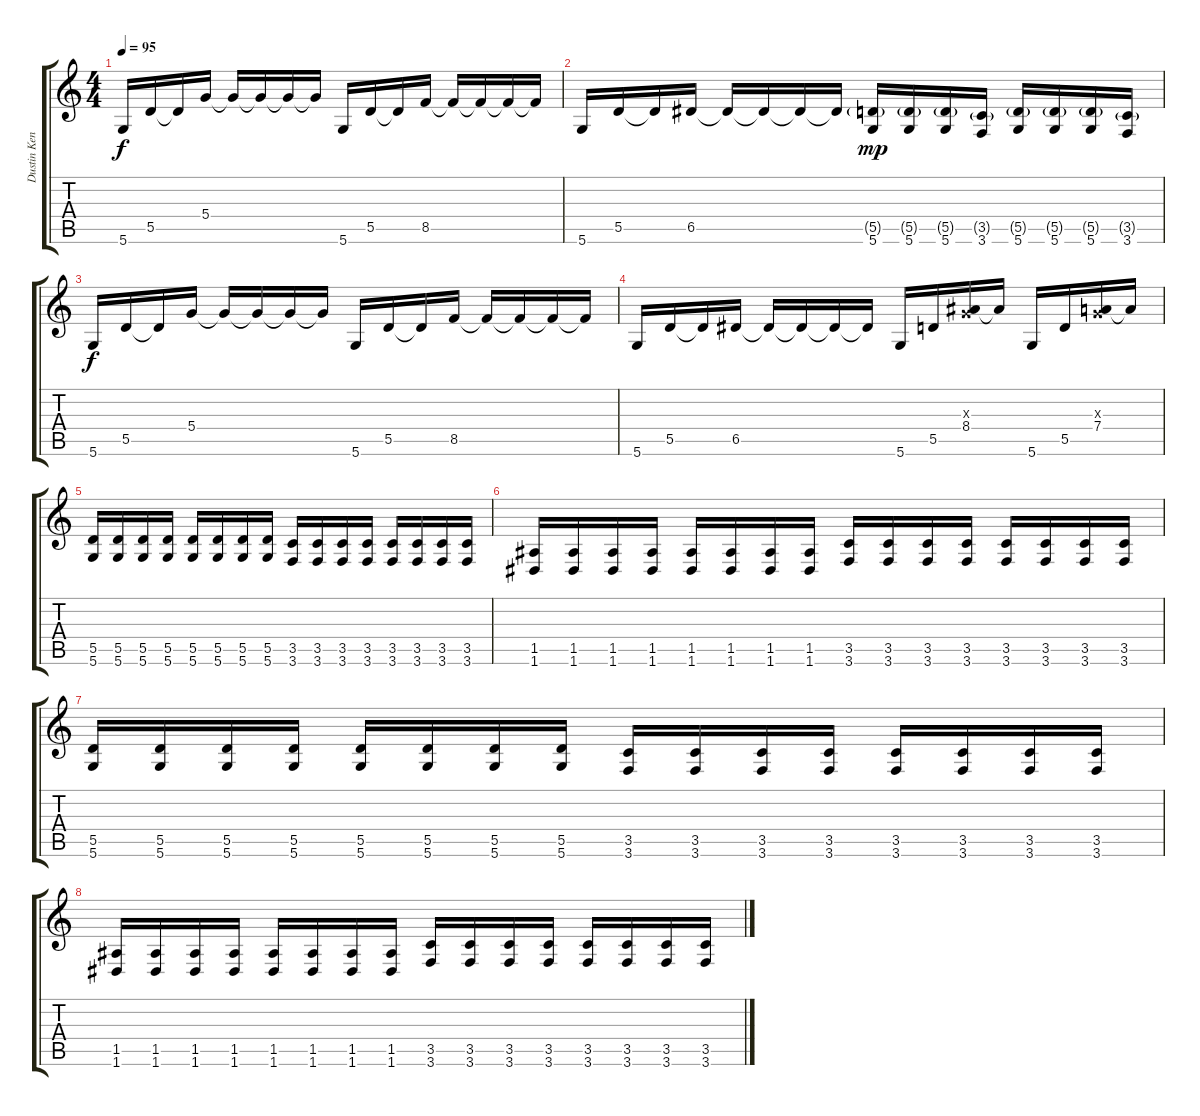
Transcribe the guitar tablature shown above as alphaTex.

\track ("Dustin Kensrue" "Dustin Ken") {instrument distortionguitar}
\staff {score tabs}
\tuning (E4 B3 G3 D3 A2 D2) {hide}
\ts (4 4)
\tempo 95
\clef g2
\ks c
5.6.16{dy f volume 16} 5.5.16 5.5{t}.16 5.4.16 5.4{t}.16 5.4{t}.16 5.4{t}.16 5.4{t}.16 5.6.16 5.5.16 5.5{t}.16 8.5.16 8.5{t}.16 8.5{t}.16 8.5{t}.16 8.5{t}.16 |
5.6.16 5.5.16 5.5{t}.16 6.5.16 6.5{t}.16 6.5{t}.16 6.5{t}.16 6.5{t}.16 (5.5{g} 5.6).16{dy mp volume 13} (5.5{g} 5.6).16 (5.5{g} 5.6).16 (3.5{g} 3.6).16 (5.5{g} 5.6).16 (5.5{g} 5.6).16 (5.5{g} 5.6).16 (3.5{g} 3.6).16 |
5.6.16{dy f volume 16} 5.5.16 5.5{t}.16 5.4.16 5.4{t}.16 5.4{t}.16 5.4{t}.16 5.4{t}.16 5.6.16 5.5.16 5.5{t}.16 8.5.16 8.5{t}.16 8.5{t}.16 8.5{t}.16 8.5{t}.16 |
5.6.16 5.5.16 5.5{t}.16 6.5.16 6.5{t}.16 6.5{t}.16 6.5{t}.16 6.5{t}.16 5.6.16 5.5.16 (0.3{x} 8.4).16 8.4{t}.16 5.6.16 5.5.16 (0.3{x} 7.4).16 7.4{t}.16 |
(5.5 5.6).16 (5.5 5.6).16 (5.5 5.6).16 (5.5 5.6).16 (5.5 5.6).16 (5.5 5.6).16 (5.5 5.6).16 (5.5 5.6).16 (3.5 3.6).16 (3.5 3.6).16 (3.5 3.6).16 (3.5 3.6).16 (3.5 3.6).16 (3.5 3.6).16 (3.5 3.6).16 (3.5 3.6).16 |
(1.5 1.6).16 (1.5 1.6).16 (1.5 1.6).16 (1.5 1.6).16 (1.5 1.6).16 (1.5 1.6).16 (1.5 1.6).16 (1.5 1.6).16 (3.5 3.6).16 (3.5 3.6).16 (3.5 3.6).16 (3.5 3.6).16 (3.5 3.6).16 (3.5 3.6).16 (3.5 3.6).16 (3.5 3.6).16 |
(5.5 5.6).16 (5.5 5.6).16 (5.5 5.6).16 (5.5 5.6).16 (5.5 5.6).16 (5.5 5.6).16 (5.5 5.6).16 (5.5 5.6).16 (3.5 3.6).16 (3.5 3.6).16 (3.5 3.6).16 (3.5 3.6).16 (3.5 3.6).16 (3.5 3.6).16 (3.5 3.6).16 (3.5 3.6).16 |
(1.5 1.6).16 (1.5 1.6).16 (1.5 1.6).16 (1.5 1.6).16 (1.5 1.6).16 (1.5 1.6).16 (1.5 1.6).16 (1.5 1.6).16 (3.5 3.6).16 (3.5 3.6).16 (3.5 3.6).16 (3.5 3.6).16 (3.5 3.6).16 (3.5 3.6).16 (3.5 3.6).16 (3.5 3.6).16
